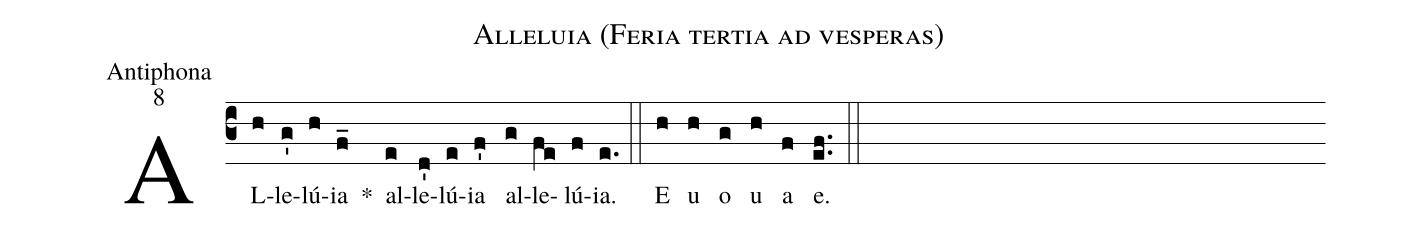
name:Alleluia (Feria tertia ad vesperas);
office-part:Antiphona;
mode:8;
%%
(c3)AL(h)le(g')lú(h)ia(f_) *() al(e)le(d')lú(e)ia(f') al(g)le(fe)lú(f)ia.(e.) (::) E(h) u(h) o(g) u(h) a(f) e.(ef..) (::)
